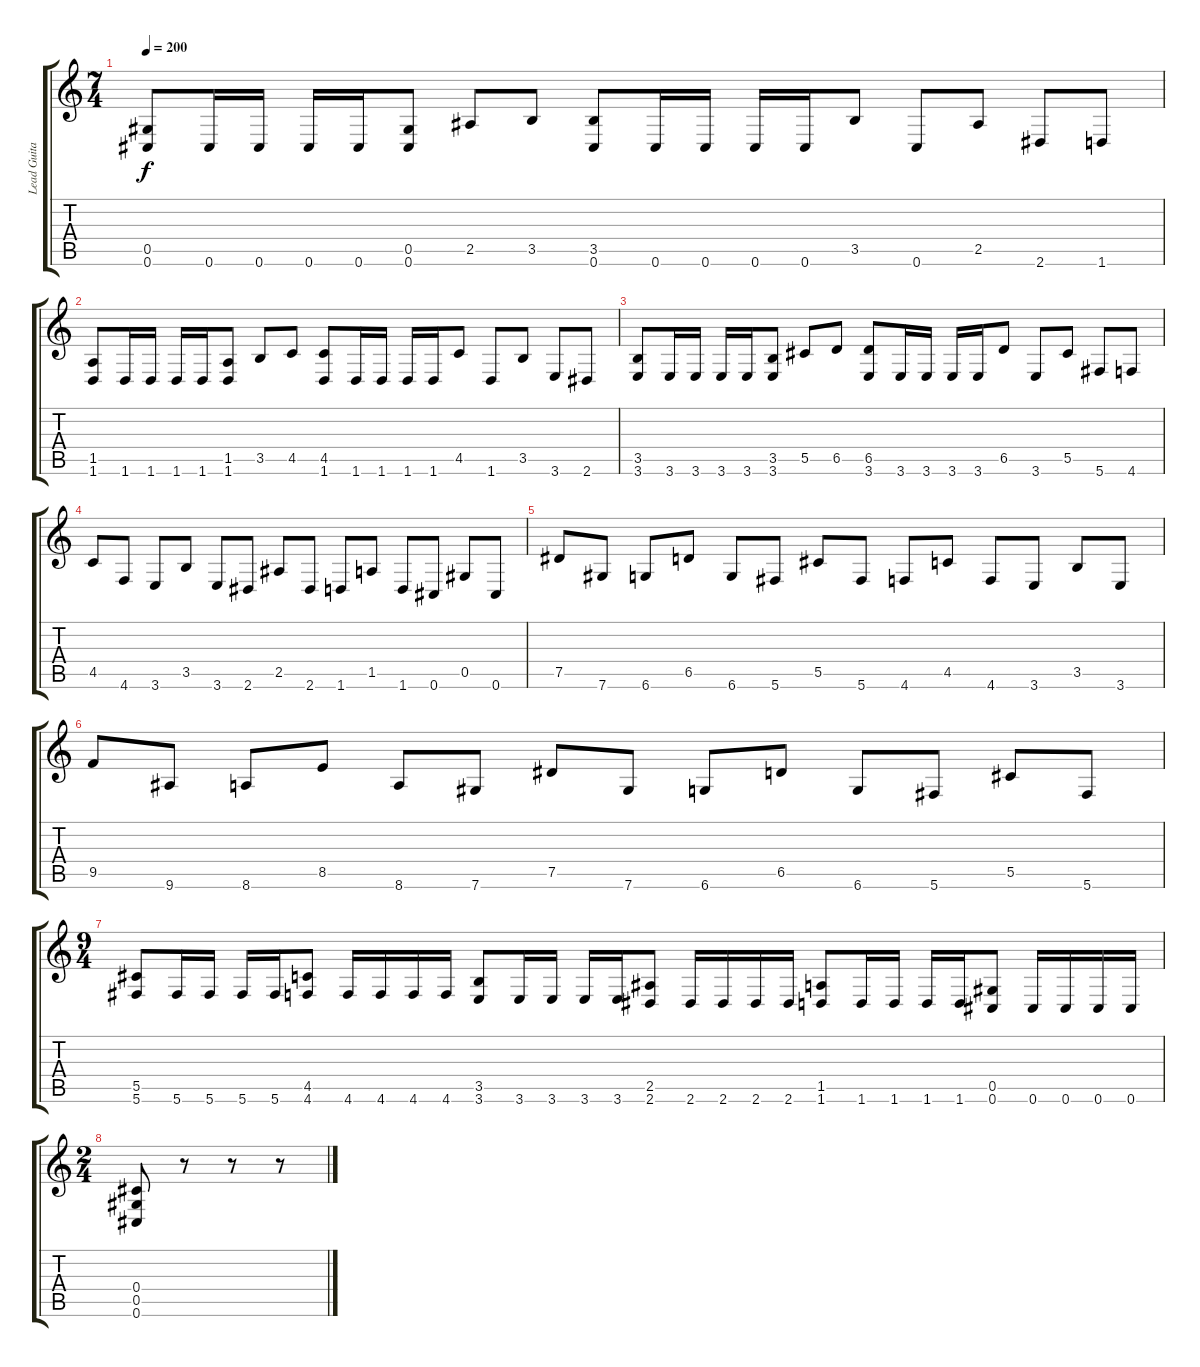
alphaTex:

\track ("Lead Guitar" "Lead Guita") {instrument overdrivenguitar}
\staff {score tabs}
\tuning (Eb4 Bb3 Gb3 Db3 Ab2 Db2) {hide}
\ts (7 4)
\tempo 200
\clef g2
\ks c
(0.5 0.6).8{dy f} 0.6.16 0.6.16 0.6.16 0.6.16 (0.5 0.6).8 2.5.8 3.5.8 (3.5 0.6).8 0.6.16 0.6.16 0.6.16 0.6.16 3.5.8 0.6.8 2.5.8 2.6.8 1.6.8 |
(1.5 1.6).8 1.6.16 1.6.16 1.6.16 1.6.16 (1.5 1.6).8 3.5.8 4.5.8 (4.5 1.6).8 1.6.16 1.6.16 1.6.16 1.6.16 4.5.8 1.6.8 3.5.8 3.6.8 2.6.8 |
(3.5 3.6).8 3.6.16 3.6.16 3.6.16 3.6.16 (3.5 3.6).8 5.5.8 6.5.8 (6.5 3.6).8 3.6.16 3.6.16 3.6.16 3.6.16 6.5.8 3.6.8 5.5.8 5.6.8 4.6.8 |
4.5.8 4.6.8 3.6.8 3.5.8 3.6.8 2.6.8 2.5.8 2.6.8 1.6.8 1.5.8 1.6.8 0.6.8 0.5.8 0.6.8 |
7.5.8 7.6.8 6.6.8 6.5.8 6.6.8 5.6.8 5.5.8 5.6.8 4.6.8 4.5.8 4.6.8 3.6.8 3.5.8 3.6.8 |
9.5.8 9.6.8 8.6.8 8.5.8 8.6.8 7.6.8 7.5.8 7.6.8 6.6.8 6.5.8 6.6.8 5.6.8 5.5.8 5.6.8 |
\ts (9 4)
(5.5 5.6).8 5.6.16 5.6.16 5.6.16 5.6.16 (4.5 4.6).8 4.6.16 4.6.16 4.6.16 4.6.16 (3.5 3.6).8 3.6.16 3.6.16 3.6.16 3.6.16 (2.5 2.6).8 2.6.16 2.6.16 2.6.16 2.6.16 (1.5 1.6).8 1.6.16 1.6.16 1.6.16 1.6.16 (0.5 0.6).8 0.6.16 0.6.16 0.6.16 0.6.16 |
\ts (2 4)
(0.4 0.5 0.6).8 r.8 r.8 r.8
